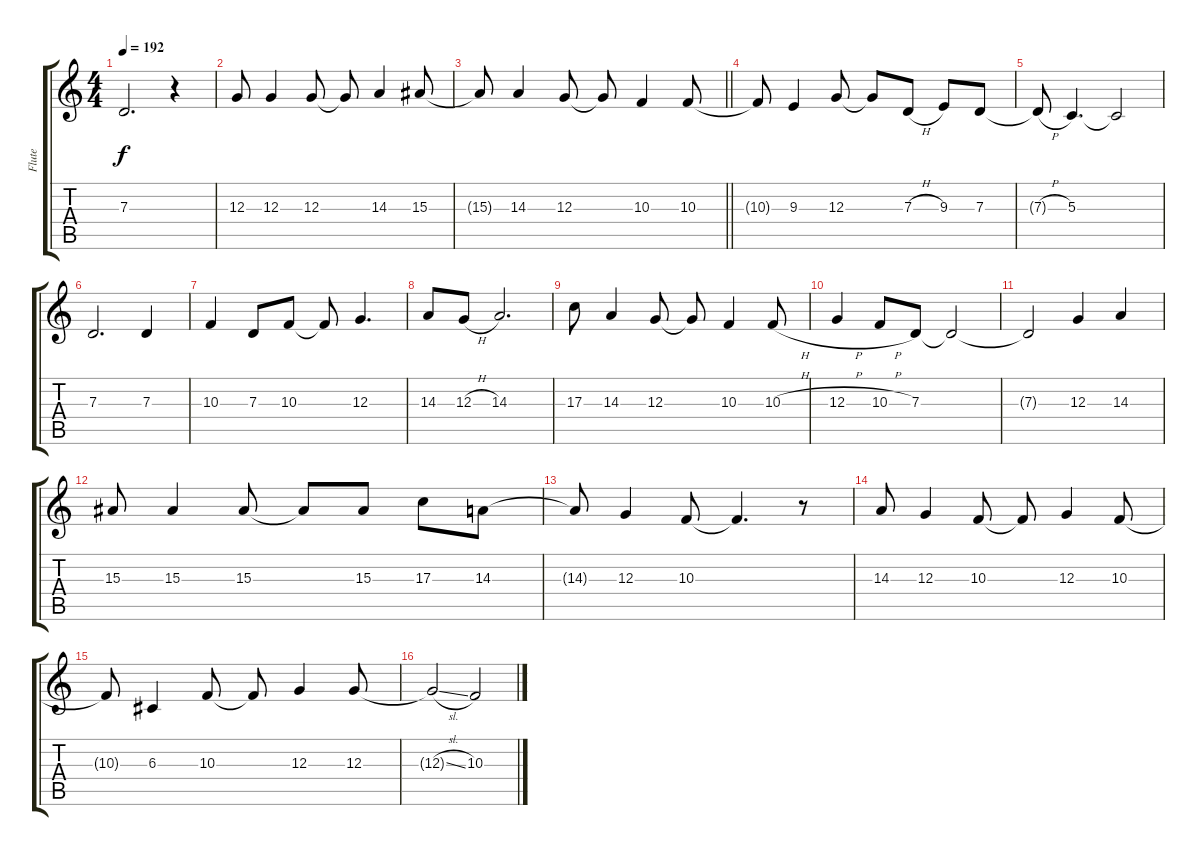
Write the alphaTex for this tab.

\track ("Flute" "Flute") {instrument flute}
\staff {score tabs}
\tuning (E4 B3 G3 D3 A2 E2) {hide}
\ts (4 4)
\tempo 192
\clef g2
\ks c
7.3{t}.2{d dy f} r.4 |
12.3.8 12.3.4 12.3.8 12.3{t}.8 14.3.4 15.3.8 |
\barLineRight lightlight
15.3{t}.8 14.3.4 12.3.8 12.3{t}.8 10.3.4 10.3.8 |
10.3{t}.8 9.3.4 12.3.8 12.3{t}.8 7.3{h}.8 9.3.8 7.3.8 |
7.3{h t}.8 5.3.4{d} 5.3{t}.2 |
7.3.2{d} 7.3.4 |
10.3.4 7.3.8 10.3.8 10.3{t}.8 12.3.4{d} |
14.3.8 12.3{h}.8 14.3.2{d} |
17.3.8 14.3.4 12.3.8 12.3{t}.8 10.3.4 10.3{h}.8 |
12.3{h}.4 10.3{h}.8 7.3.8 7.3{t}.2 |
7.3{t}.2 12.3.4 14.3.4 |
15.3.8 15.3.4 15.3.8 15.3{t}.8 15.3.8 17.3.8 14.3.8 |
14.3{t}.8 12.3.4 10.3.8 10.3{t}.4{d} r.8 |
14.3.8 12.3.4 10.3.8 10.3{t}.8 12.3.4 10.3.8 |
10.3{t}.8 6.3.4 10.3.8 10.3{t}.8 12.3.4 12.3.8 |
12.3{sl t}.2 10.3.2
